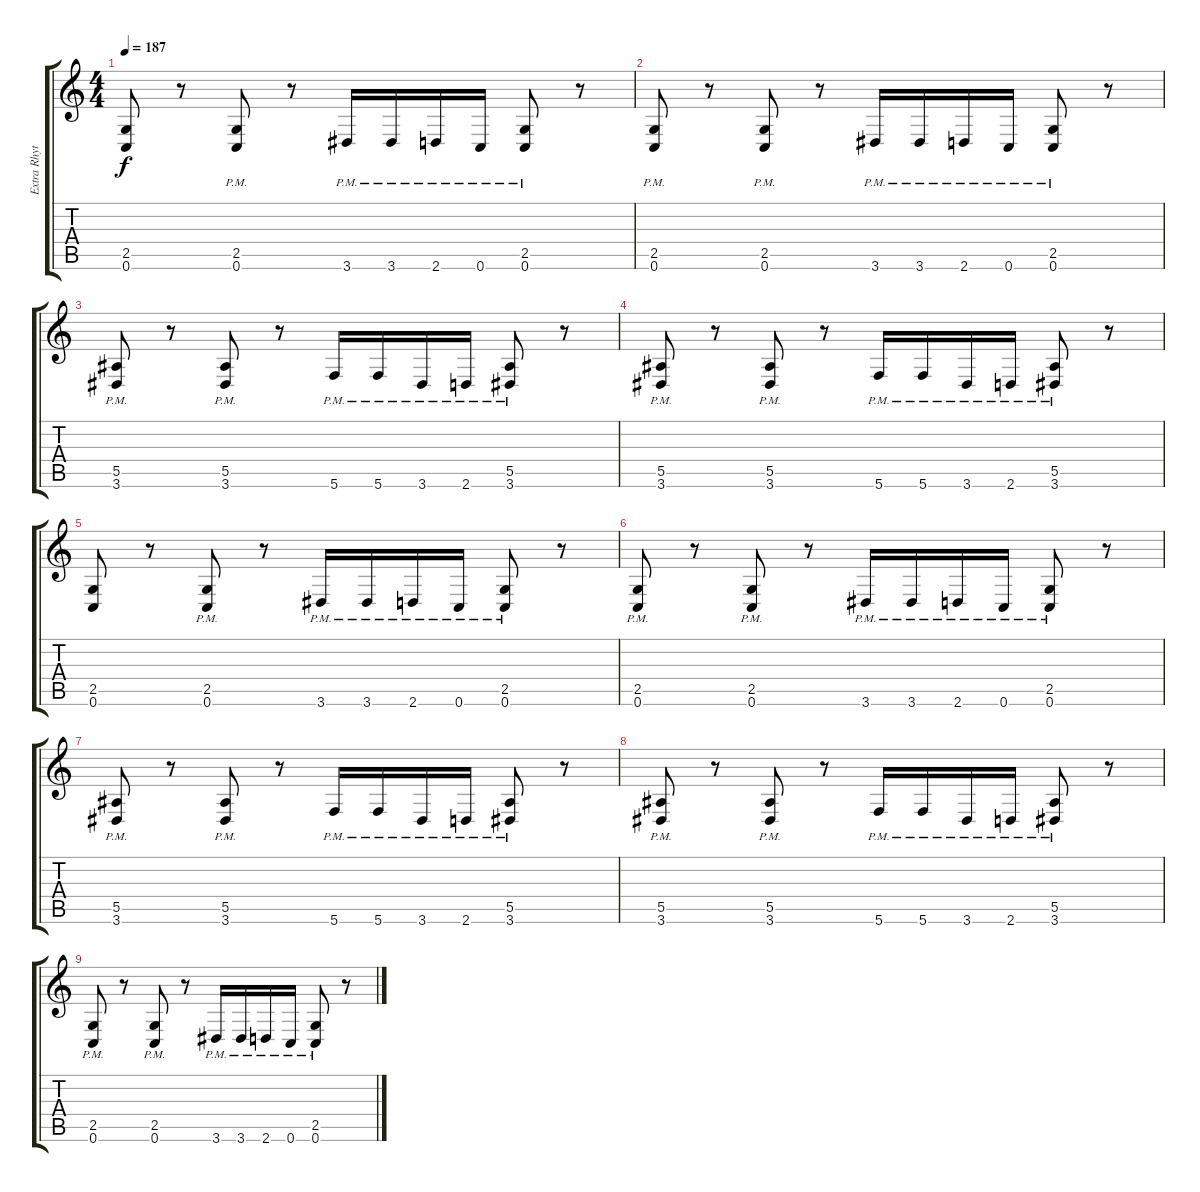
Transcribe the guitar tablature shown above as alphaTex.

\track ("Extra Rhythm Guitar (Left)" "Extra Rhyt") {instrument distortionguitar}
\staff {score tabs}
\tuning (C4 G3 Eb3 Bb2 F2 C2) {hide}
\ts (4 4)
\tempo 187
\clef g2
\ks c
(2.5 0.6).8{dy f} r.8 (2.5{pm} 0.6{pm}).8 r.8 3.6{pm}.16 3.6{pm}.16 2.6{pm}.16 0.6{pm}.16 (2.5{pm} 0.6{pm}).8 r.8 |
(2.5{pm} 0.6{pm}).8 r.8 (2.5{pm} 0.6{pm}).8 r.8 3.6{pm}.16 3.6{pm}.16 2.6{pm}.16 0.6{pm}.16 (2.5{pm} 0.6{pm}).8 r.8 |
(5.5{pm} 3.6{pm}).8 r.8 (5.5{pm} 3.6{pm}).8 r.8 5.6{pm}.16 5.6{pm}.16 3.6{pm}.16 2.6{pm}.16 (5.5{pm} 3.6{pm}).8 r.8 |
(5.5{pm} 3.6{pm}).8 r.8 (5.5{pm} 3.6{pm}).8 r.8 5.6{pm}.16 5.6{pm}.16 3.6{pm}.16 2.6{pm}.16 (5.5{pm} 3.6{pm}).8 r.8 |
(2.5 0.6).8 r.8 (2.5{pm} 0.6{pm}).8 r.8 3.6{pm}.16 3.6{pm}.16 2.6{pm}.16 0.6{pm}.16 (2.5{pm} 0.6{pm}).8 r.8 |
(2.5{pm} 0.6{pm}).8 r.8 (2.5{pm} 0.6{pm}).8 r.8 3.6{pm}.16 3.6{pm}.16 2.6{pm}.16 0.6{pm}.16 (2.5{pm} 0.6{pm}).8 r.8 |
(5.5{pm} 3.6{pm}).8 r.8 (5.5{pm} 3.6{pm}).8 r.8 5.6{pm}.16 5.6{pm}.16 3.6{pm}.16 2.6{pm}.16 (5.5{pm} 3.6{pm}).8 r.8 |
(5.5{pm} 3.6{pm}).8 r.8 (5.5{pm} 3.6{pm}).8 r.8 5.6{pm}.16 5.6{pm}.16 3.6{pm}.16 2.6{pm}.16 (5.5{pm} 3.6{pm}).8 r.8 |
(2.5{pm} 0.6{pm}).8 r.8 (2.5{pm} 0.6{pm}).8 r.8 3.6{pm}.16 3.6{pm}.16 2.6{pm}.16 0.6{pm}.16 (2.5{pm} 0.6{pm}).8 r.8
